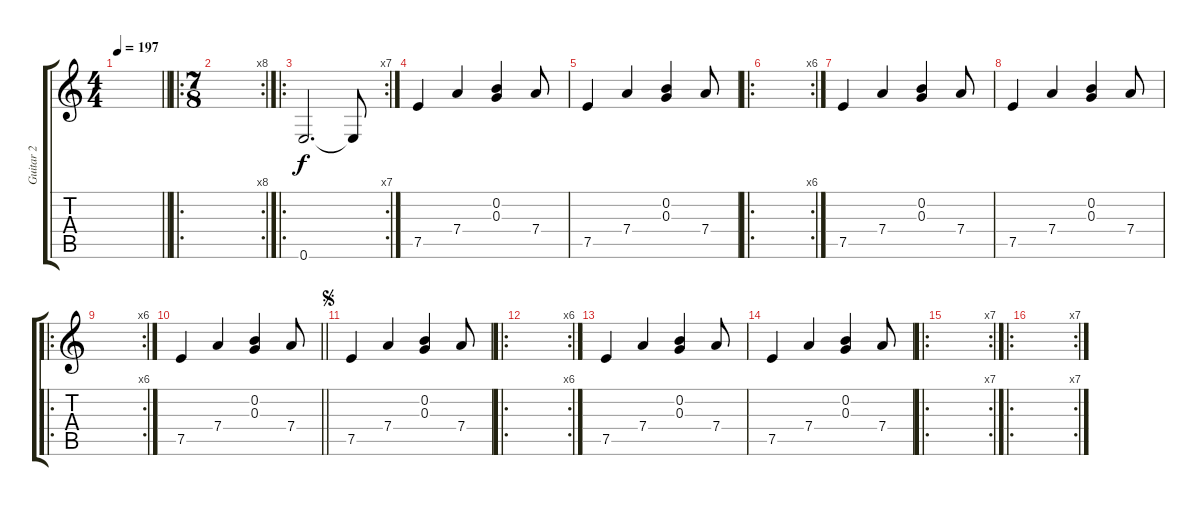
\track ("Guitar 2" "Guitar 2") {instrument overdrivenguitar}
\staff {score tabs}
\tuning (E4 B3 G3 D3 A2 E2) {hide}
\ts (4 4)
\tempo 197
\clef g2
\barLineRight lightlight
\ks c
|
\ro
\rc 8
\ts (7 8)
|
\ro
\rc 7
0.6.2{d volume 13 instrument electricguitarjazz} 0.6{t}.8 |
7.5.4 7.4.4 (0.2 0.3).4 7.4.8 |
7.5.4 7.4.4 (0.2 0.3).4 7.4.8 |
\ro
\rc 6
|
7.5.4 7.4.4 (0.2 0.3).4 7.4.8 |
7.5.4 7.4.4 (0.2 0.3).4 7.4.8 |
\ro
\rc 6
|
\barLineRight lightlight
7.5.4 7.4.4 (0.2 0.3).4 7.4.8 |
\jump segno
7.5.4 7.4.4 (0.2 0.3).4 7.4.8 |
\ro
\rc 6
|
7.5.4 7.4.4 (0.2 0.3).4 7.4.8 |
7.5.4 7.4.4 (0.2 0.3).4 7.4.8 |
\ro
\rc 7
|
\ro
\rc 7
